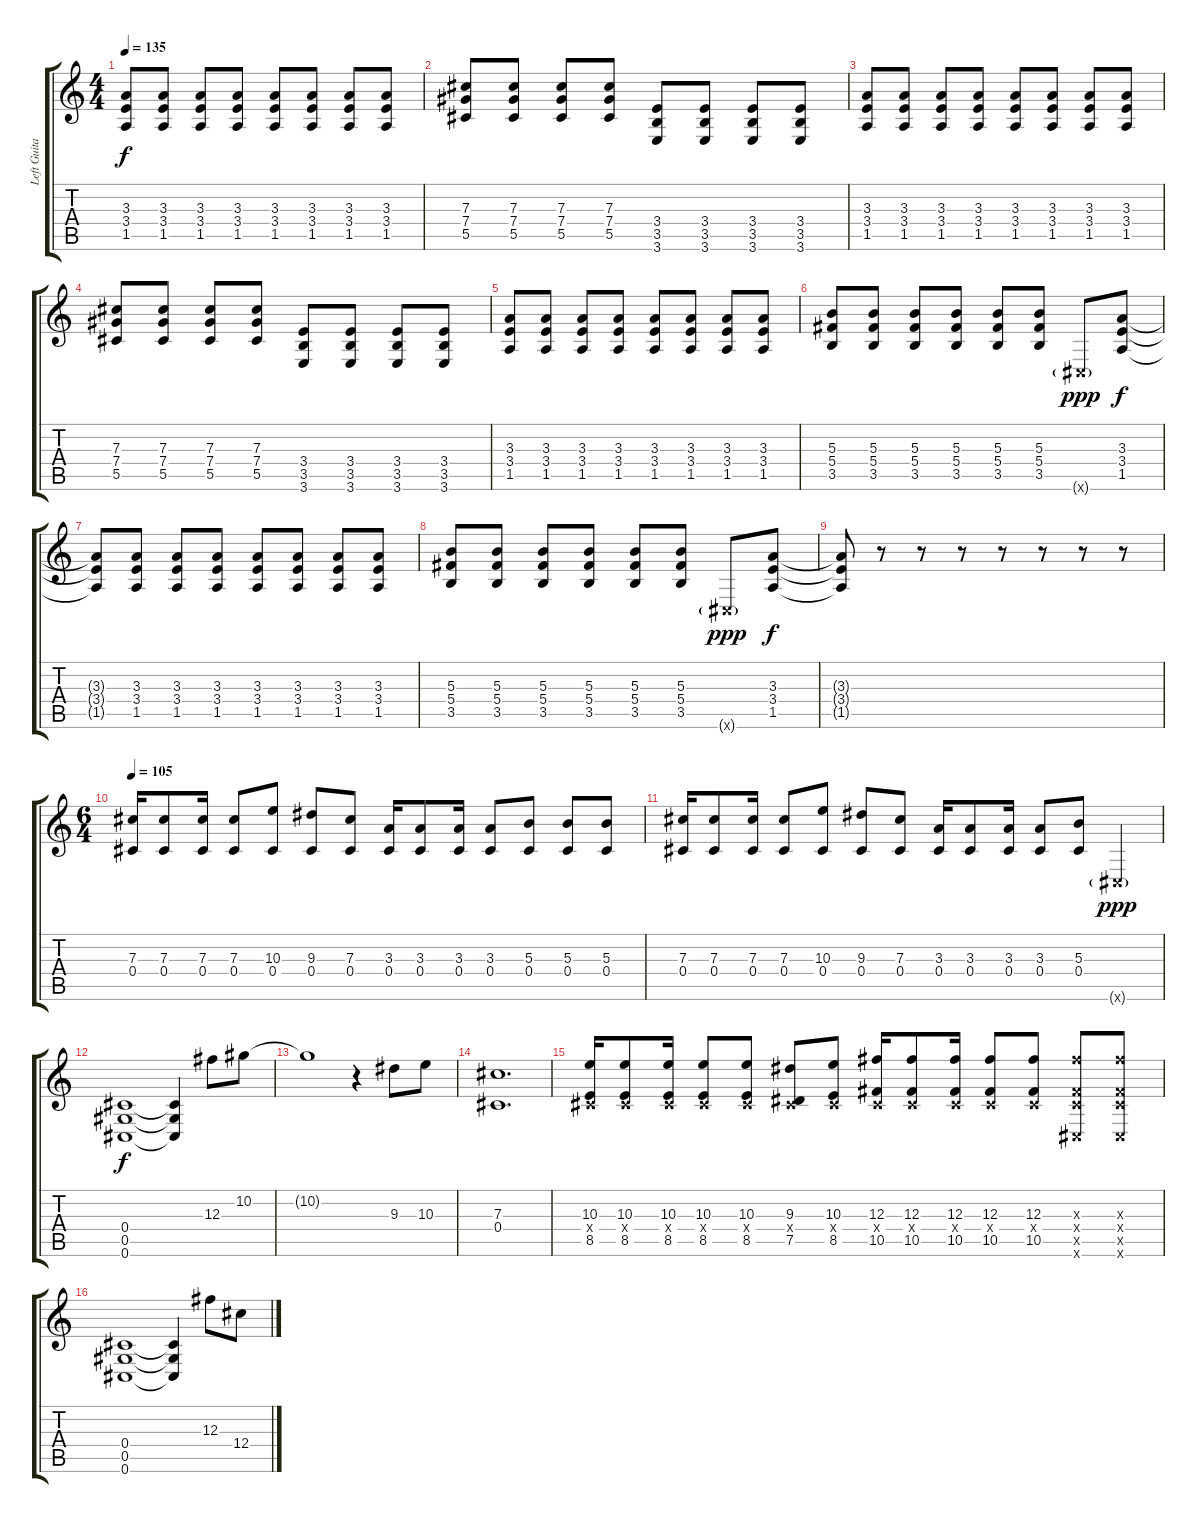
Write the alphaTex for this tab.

\track ("Left Guitar" "Left Guita") {instrument distortionguitar}
\staff {score tabs}
\tuning (Eb4 Bb3 Gb3 Db3 Ab2 Db2) {hide}
\ts (4 4)
\tempo 135
\clef g2
\ks c
(3.3 3.4 1.5).8{dy f} (3.3 3.4 1.5).8 (3.3 3.4 1.5).8 (3.3 3.4 1.5).8 (3.3 3.4 1.5).8 (3.3 3.4 1.5).8 (3.3 3.4 1.5).8 (3.3 3.4 1.5).8 |
(7.3 7.4 5.5).8 (7.3 7.4 5.5).8 (7.3 7.4 5.5).8 (7.3 7.4 5.5).8 (3.4 3.5 3.6).8 (3.4 3.5 3.6).8 (3.4 3.5 3.6).8 (3.4 3.5 3.6).8 |
(3.3 3.4 1.5).8 (3.3 3.4 1.5).8 (3.3 3.4 1.5).8 (3.3 3.4 1.5).8 (3.3 3.4 1.5).8 (3.3 3.4 1.5).8 (3.3 3.4 1.5).8 (3.3 3.4 1.5).8 |
(7.3 7.4 5.5).8 (7.3 7.4 5.5).8 (7.3 7.4 5.5).8 (7.3 7.4 5.5).8 (3.4 3.5 3.6).8 (3.4 3.5 3.6).8 (3.4 3.5 3.6).8 (3.4 3.5 3.6).8 |
(3.3 3.4 1.5).8 (3.3 3.4 1.5).8 (3.3 3.4 1.5).8 (3.3 3.4 1.5).8 (3.3 3.4 1.5).8 (3.3 3.4 1.5).8 (3.3 3.4 1.5).8 (3.3 3.4 1.5).8 |
(5.3 5.4 3.5).8 (5.3 5.4 3.5).8 (5.3 5.4 3.5).8 (5.3 5.4 3.5).8 (5.3 5.4 3.5).8 (5.3 5.4 3.5).8 0.6{g x}.8{dy ppp} (3.3 3.4 1.5).8{dy f} |
(3.3{t} 3.4{t} 1.5{t}).8 (3.3 3.4 1.5).8 (3.3 3.4 1.5).8 (3.3 3.4 1.5).8 (3.3 3.4 1.5).8 (3.3 3.4 1.5).8 (3.3 3.4 1.5).8 (3.3 3.4 1.5).8 |
(5.3 5.4 3.5).8 (5.3 5.4 3.5).8 (5.3 5.4 3.5).8 (5.3 5.4 3.5).8 (5.3 5.4 3.5).8 (5.3 5.4 3.5).8 0.6{g x}.8{dy ppp} (3.3 3.4 1.5).8{dy f} |
(3.3{t} 3.4{t} 1.5{t}).8 r.8 r.8 r.8 r.8 r.8 r.8 r.8 |
\ts (6 4)
\tempo 105
(7.3 0.4).16 (7.3 0.4).8 (7.3 0.4).16 (7.3 0.4).8 (10.3 0.4).8 (9.3 0.4).8 (7.3 0.4).8 (3.3 0.4).16 (3.3 0.4).8 (3.3 0.4).16 (3.3 0.4).8 (5.3 0.4).8 (5.3 0.4).8 (5.3 0.4).8 |
(7.3 0.4).16 (7.3 0.4).8 (7.3 0.4).16 (7.3 0.4).8 (10.3 0.4).8 (9.3 0.4).8 (7.3 0.4).8 (3.3 0.4).16 (3.3 0.4).8 (3.3 0.4).16 (3.3 0.4).8 (5.3 0.4).8 0.6{g x}.4{dy ppp} |
(0.4 0.5 0.6).1{dy f} (0.4{t} 0.5{t} 0.6{t}).4 12.3.8 10.2.8 |
10.2{t}.1 r.4 9.3.8 10.3.8 |
(7.3 0.4).1{d} |
(10.3 0.4{x} 8.5).16 (10.3 0.4{x} 8.5).8 (10.3 0.4{x} 8.5).16 (10.3 0.4{x} 8.5).8 (10.3 0.4{x} 8.5).8 (9.3 0.4{x} 7.5).8 (10.3 0.4{x} 8.5).8 (12.3 0.4{x} 10.5).16 (12.3 0.4{x} 10.5).8 (12.3 0.4{x} 10.5).16 (12.3 0.4{x} 10.5).8 (12.3 0.4{x} 10.5).8 (12.3{x} 0.4{x} 10.5{x} 0.6{x}).8 (12.3{x} 0.4{x} 10.5{x} 0.6{x}).8 |
(0.4 0.5 0.6).1 (0.4{t} 0.5{t} 0.6{t}).4 12.3.8 12.4.8
